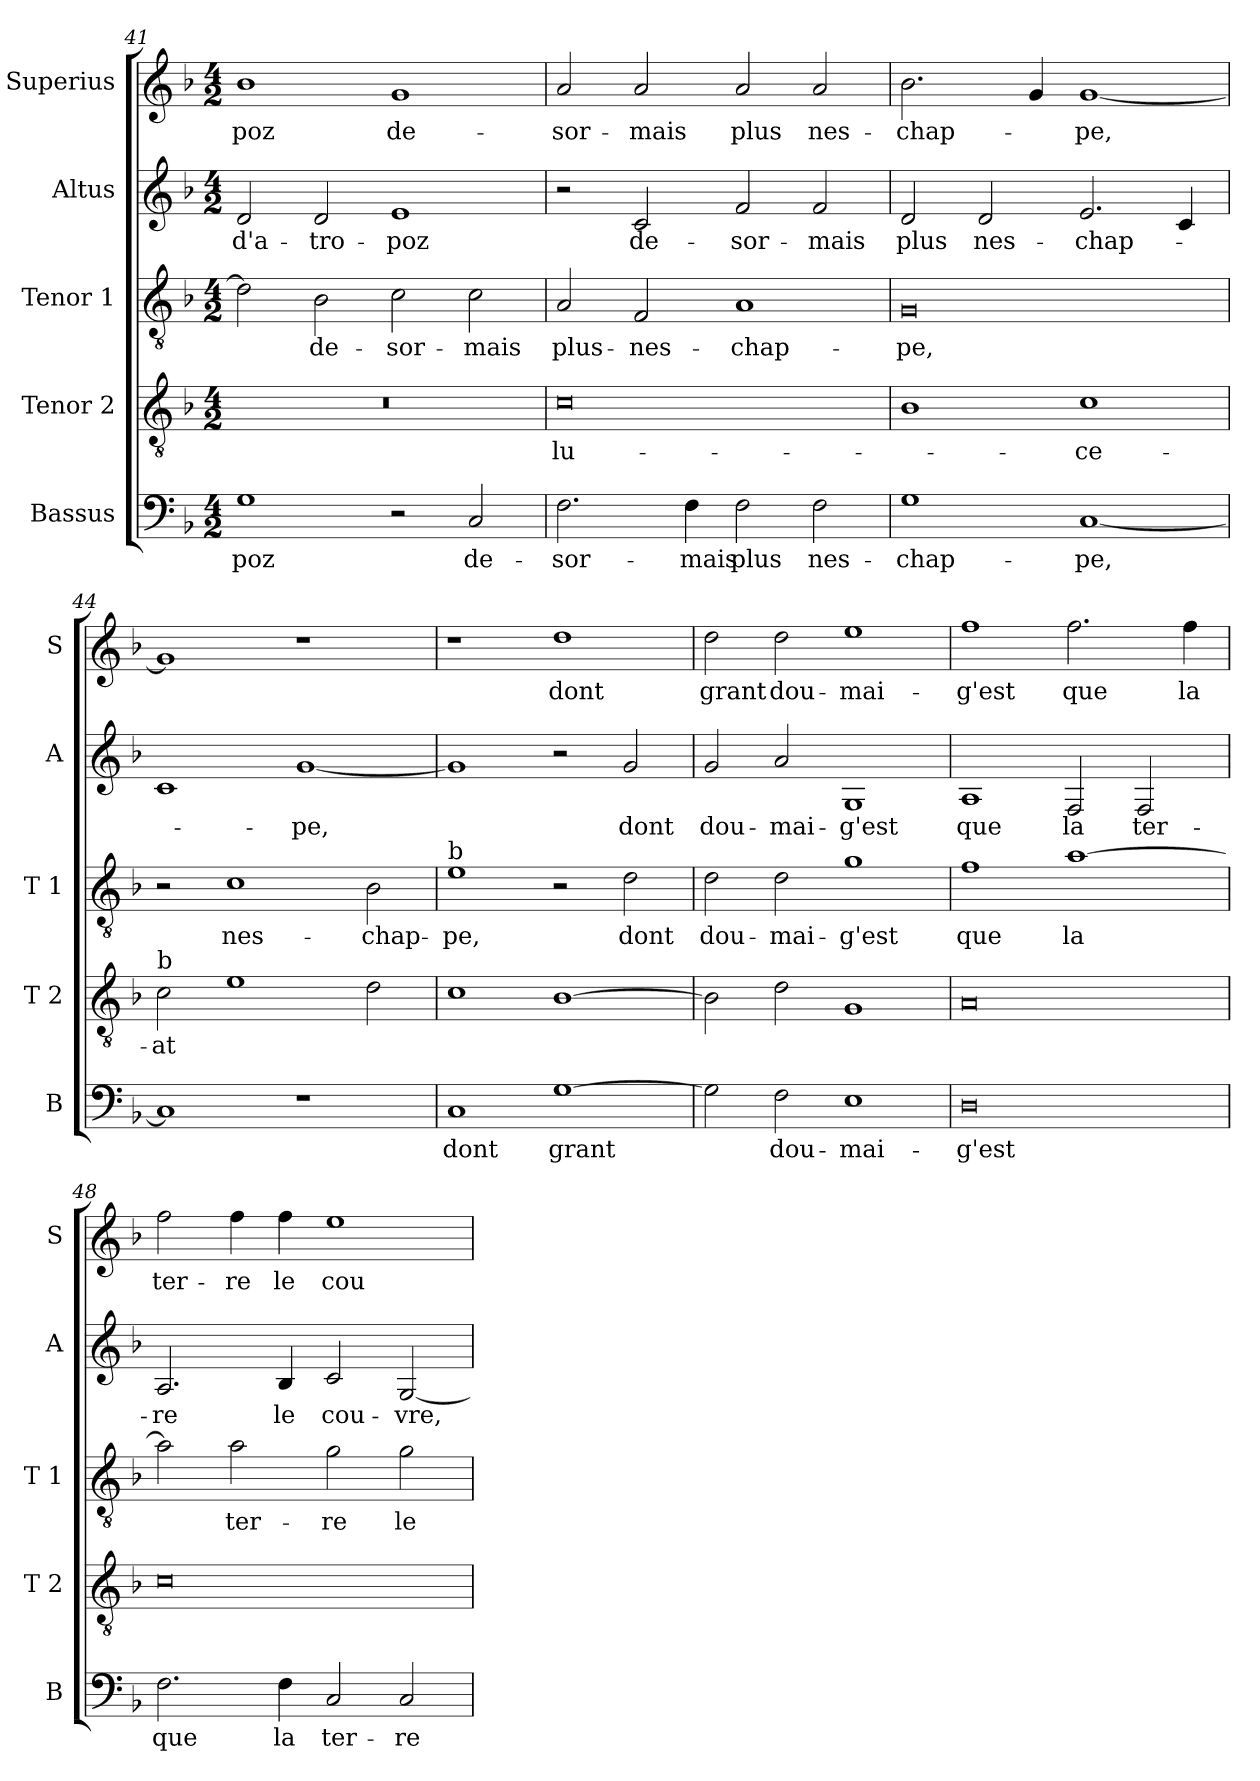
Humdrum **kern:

**kern	**text	**kern	**text	**kern	**text	**kern	**text	**kern	**text
*part5	*part5	*part4	*part4	*part3	*part3	*part2	*part2	*part1	*part1
*staff5	*staff5	*staff4	*staff4	*staff3	*staff3	*staff2	*staff2	*staff1	*staff1
*I"Bassus	*	*I"Tenor 2	*	*I"Tenor 1	*	*I"Altus	*	*I"Superius	*
*I'B	*	*I'T 2	*	*I'T 1	*	*I'A	*	*I'S	*
!!LO:PB:g=z
*clefF4	*	*clefGv2	*	*clefGv2	*	*clefG2	*	*clefG2	*
*k[b-]	*	*k[b-]	*	*k[b-]	*	*k[b-]	*	*k[b-]	*
*F:	*	*F:	*	*F:	*	*F:	*	*F:	*
*M4/2	*	*M4/2	*	*M4/2	*	*M4/2	*	*M4/2	*
=41	=41	=41	=41	=41	=41	=41	=41	=41	=41
!	!LO:LY:b	!	!	!	!	!	!LO:LY:b	!	!LO:LY:b
1G	-poz	0r	.	2d\]	.	2d/	d'a-	1b-	-poz
!	!	!	!	!	!LO:LY:b	!	!LO:LY:b	!	!
.	.	.	.	2B-\	de-	2d/	-tro-	.	.
!	!	!	!	!	!LO:LY:b	!	!LO:LY:b	!	!LO:LY:b
2r	.	.	.	2c\	-sor-	1e	-poz	1g	de-
!	!LO:LY:b	!	!	!	!LO:LY:b	!	!	!	!
2C/	de-	.	.	2c\	-mais	.	.	.	.
=42	=42	=42	=42	=42	=42	=42	=42	=42	=42
!	!LO:LY:b	!	!LO:LY:b	!	!LO:LY:b	!	!	!	!LO:LY:b
2.F\	-sor-	0c	lu-	2A/	plus-	2r	.	2a/	-sor-
!	!	!	!	!	!LO:LY:b	!	!LO:LY:b	!	!LO:LY:b
.	.	.	.	2F/	-nes-	2c/	de-	2a/	-mais
!	!LO:LY:b	!	!	!	!	!	!	!	!
4F\	-mais	.	.	.	.	.	.	.	.
!	!LO:LY:b	!	!	!	!LO:LY:b	!	!LO:LY:b	!	!LO:LY:b
2F\	plus	.	.	1A	-chap-	2f/	-sor-	2a/	plus
!	!LO:LY:b	!	!	!	!	!	!LO:LY:b	!	!LO:LY:b
2F\	nes-	.	.	.	.	2f/	-mais	2a/	nes-
=43	=43	=43	=43	=43	=43	=43	=43	=43	=43
!	!LO:LY:b	!	!	!	!LO:LY:b	!	!LO:LY:b	!	!LO:LY:b
1G	-chap-	1B-	.	0G	-pe,	2d/	plus	2.b-\	-chap-
!	!	!	!	!	!	!	!LO:LY:b	!	!
.	.	.	.	.	.	2d/	nes-	.	.
.	.	.	.	.	.	.	.	4g/	.
!	!LO:LY:b	!	!LO:LY:b	!	!	!	!LO:LY:b	!	!LO:LY:b
[1C	-pe,	1c	-ce-	.	.	2.e/	-chap-	[1g	-pe,
.	.	.	.	.	.	4c/	.	.	.
=44	=44	=44	=44	=44	=44	=44	=44	=44	=44
!	!	!LO:TX:a:t=b	!	!	!	!	!	!	!
!	!	!	!LO:LY:b	!	!	!	!	!	!
1C]	.	2c\	-at	2r	.	1c	.	1g]	.
!	!	!	!	!	!LO:LY:b	!	!	!	!
.	.	1e	.	1c	nes-	.	.	.	.
!	!	!	!	!	!	!	!LO:LY:b	!	!
1r	.	.	.	.	.	[1g	-pe,	1r	.
!	!	!	!	!	!LO:LY:b	!	!	!	!
.	.	2d\	.	2B-\	-chap-	.	.	.	.
!!LO:LB:g=z
=45	=45	=45	=45	=45	=45	=45	=45	=45	=45
!	!	!	!	!LO:TX:a:t=b	!	!	!	!	!
!	!LO:LY:b	!	!	!	!LO:LY:b	!	!	!	!
1C	dont	1c	.	1e	-pe,	1g]	.	1r	.
!	!LO:LY:b	!	!	!	!	!	!	!	!LO:LY:b
[1G	grant	[1B-	.	2r	.	2r	.	1dd	dont
!	!	!	!	!	!LO:LY:b	!	!LO:LY:b	!	!
.	.	.	.	2d\	dont	2g/	dont	.	.
!!LO:PB:g=z
=46	=46	=46	=46	=46	=46	=46	=46	=46	=46
!	!	!	!	!	!LO:LY:b	!	!LO:LY:b	!	!LO:LY:b
2G\]	.	2B-\]	.	2d\	dou-	2g/	dou-	2dd\	grant
!	!LO:LY:b	!	!	!	!LO:LY:b	!	!LO:LY:b	!	!LO:LY:b
2F\	dou-	2d\	.	2d\	-mai-	2a/	-mai-	2dd\	dou-
!	!LO:LY:b	!	!	!	!LO:LY:b	!	!LO:LY:b	!	!LO:LY:b
1E	-mai-	1G	.	1g	-g'est	1G	-g'est	1ee	-mai-
=47	=47	=47	=47	=47	=47	=47	=47	=47	=47
!	!LO:LY:b	!	!	!	!LO:LY:b	!	!LO:LY:b	!	!LO:LY:b
0D	-g'est	0A	.	1f	que	1A	que	1ff	-g'est
!	!	!	!	!	!LO:LY:b	!	!LO:LY:b	!	!LO:LY:b
.	.	.	.	[1a	la	2F/	la	2.ff\	que
!	!	!	!	!	!	!	!LO:LY:b	!	!
.	.	.	.	.	.	2F/	ter-	.	.
!	!	!	!	!	!	!	!	!	!LO:LY:b
.	.	.	.	.	.	.	.	4ff\	la
=48	=48	=48	=48	=48	=48	=48	=48	=48	=48
!	!LO:LY:b	!	!	!	!	!	!LO:LY:b	!	!LO:LY:b
2.F\	que	0c	.	2a\]	.	2.A/	-re	2ff\	ter-
!	!	!	!	!	!LO:LY:b	!	!	!	!LO:LY:b
.	.	.	.	2a\	ter-	.	.	4ff\	-re
!	!LO:LY:b	!	!	!	!	!	!LO:LY:b	!	!LO:LY:b
4F\	la	.	.	.	.	4B-/	le	4ff\	le
!	!LO:LY:b	!	!	!	!LO:LY:b	!	!LO:LY:b	!	!LO:LY:b
2C/	ter-	.	.	2g\	-re	2c/	cou-	1ee	cou-
!	!LO:LY:b	!	!	!	!LO:LY:b	!	!LO:LY:b	!	!
2C/	-re	.	.	2g\	le	[2G/	-vre,	.	.
=	=	=	=	=	=	=	=	=	=
*-	*-	*-	*-	*-	*-	*-	*-	*-	*-
